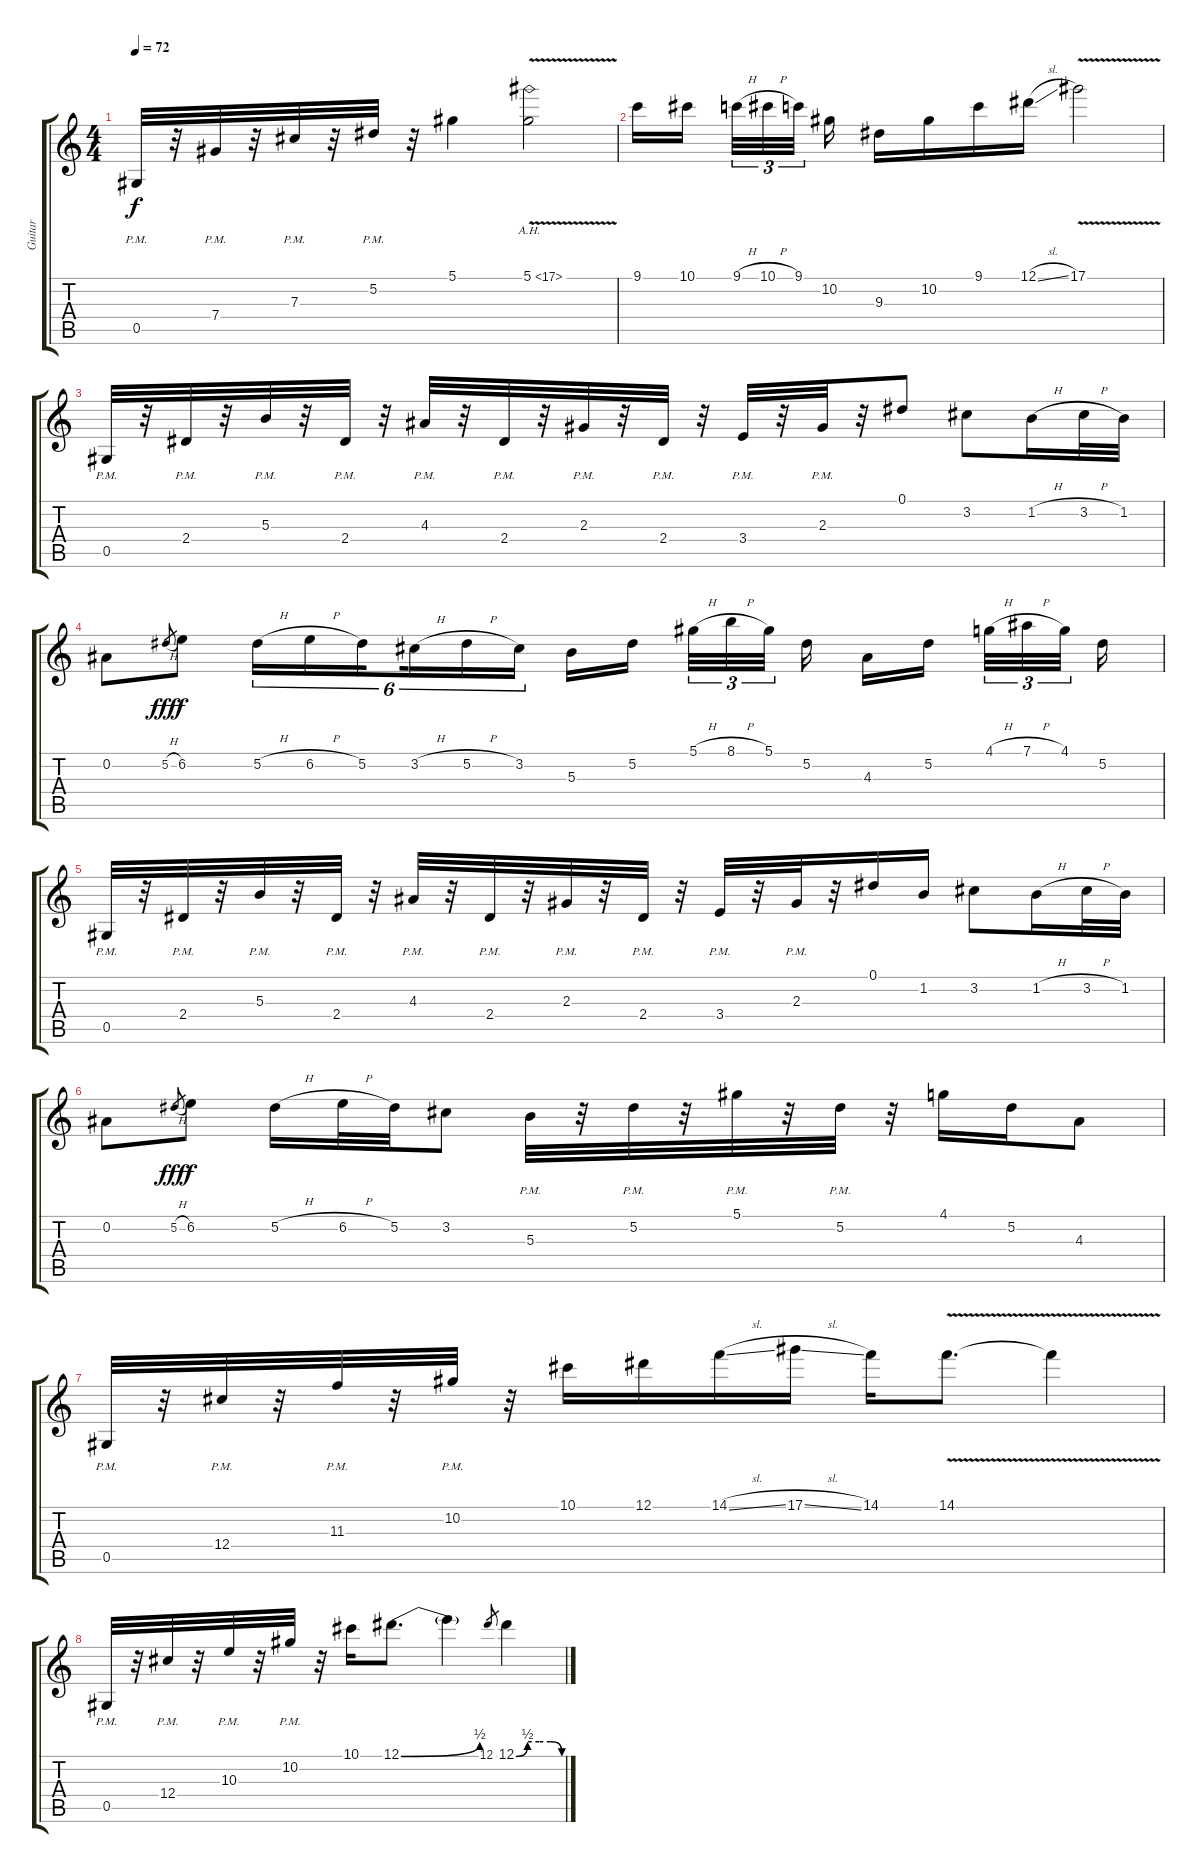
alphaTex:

\track ("Guitar" "Guitar") {instrument distortionguitar}
\staff {score tabs}
\tuning (Eb4 Bb3 Gb3 Db3 Ab2 Eb2) {hide}
\ts (4 4)
\tempo 72
\clef g2
\ks c
0.5{pm}.32{dy f} r.32 7.4{pm}.32 r.32 7.3{pm}.32 r.32 5.2{pm}.32 r.32 5.1.4 5.1{ah 12 v}.2 |
9.1.16 10.1.16{beam splitsecondary} 9.1{h}.32{tu (3 2)} 10.1{h}.32{tu (3 2)} 9.1.32{tu (3 2) beam splitsecondary} 10.2.16 9.3.16 10.2.16 9.1.16 12.1{sl}.16 17.1{v}.2 |
0.5{pm}.32 r.32 2.4{pm}.32 r.32 5.3{pm}.32 r.32 2.4{pm}.32 r.32 4.3{pm}.32 r.32 2.4{pm}.32 r.32 2.3{pm}.32 r.32 2.4{pm}.32 r.32 3.4{pm}.32 r.32 2.3{pm}.32 r.32 0.1.8 3.2.8 1.2{h}.16 3.2{h}.32 1.2.32 |
0.2.8 5.2{h}.8{gr dy fff} 6.2.8{dy f} 5.2{h}.16{tu (6 4)} 6.2{h}.16{tu (6 4)} 5.2.16{tu (6 4) beam splitsecondary} 3.2{h}.16{tu (6 4)} 5.2{h}.16{tu (6 4)} 3.2.16{tu (6 4)} 5.3.16 5.2.16{beam splitsecondary} 5.1{h}.32{tu (3 2)} 8.1{h}.32{tu (3 2)} 5.1.32{tu (3 2) beam splitsecondary} 5.2.16 4.3.16 5.2.16{beam splitsecondary} 4.1{h}.32{tu (3 2)} 7.1{h}.32{tu (3 2)} 4.1.32{tu (3 2) beam splitsecondary} 5.2.16 |
0.5{pm}.32 r.32 2.4{pm}.32 r.32 5.3{pm}.32 r.32 2.4{pm}.32 r.32 4.3{pm}.32 r.32 2.4{pm}.32 r.32 2.3{pm}.32 r.32 2.4{pm}.32 r.32 3.4{pm}.32 r.32 2.3{pm}.32 r.32 0.1.16 1.2.16 3.2.8 1.2{h}.16 3.2{h}.32 1.2.32 |
0.2.8 5.2{h}.8{gr dy fff} 6.2.8{dy f} 5.2{h}.16 6.2{h}.32 5.2.32 3.2.8 5.3{pm}.32 r.32 5.2{pm}.32 r.32 5.1{pm}.32 r.32 5.2{pm}.32 r.32 4.1.16 5.2.16 4.3.8 |
0.5{pm}.32 r.32 12.4{pm}.32 r.32 11.3{pm}.32 r.32 10.2{pm}.32 r.32 10.1.16 12.1.16 14.1{sl}.16 17.1{sl}.16 14.1.16 14.1{v}.8{d} 14.1{t}.4 |
0.5{pm}.32 r.32 12.4{pm}.32 r.32 10.3{pm}.32 r.32 10.2{pm}.32 r.32 10.1.16 12.1{be (bend 0 0 60 2)}.8{d} 12.1{t}.4 12.1.8{gr} 12.1{be (custom 0 0 15 2 30 2 45 2 60 0)}.4
